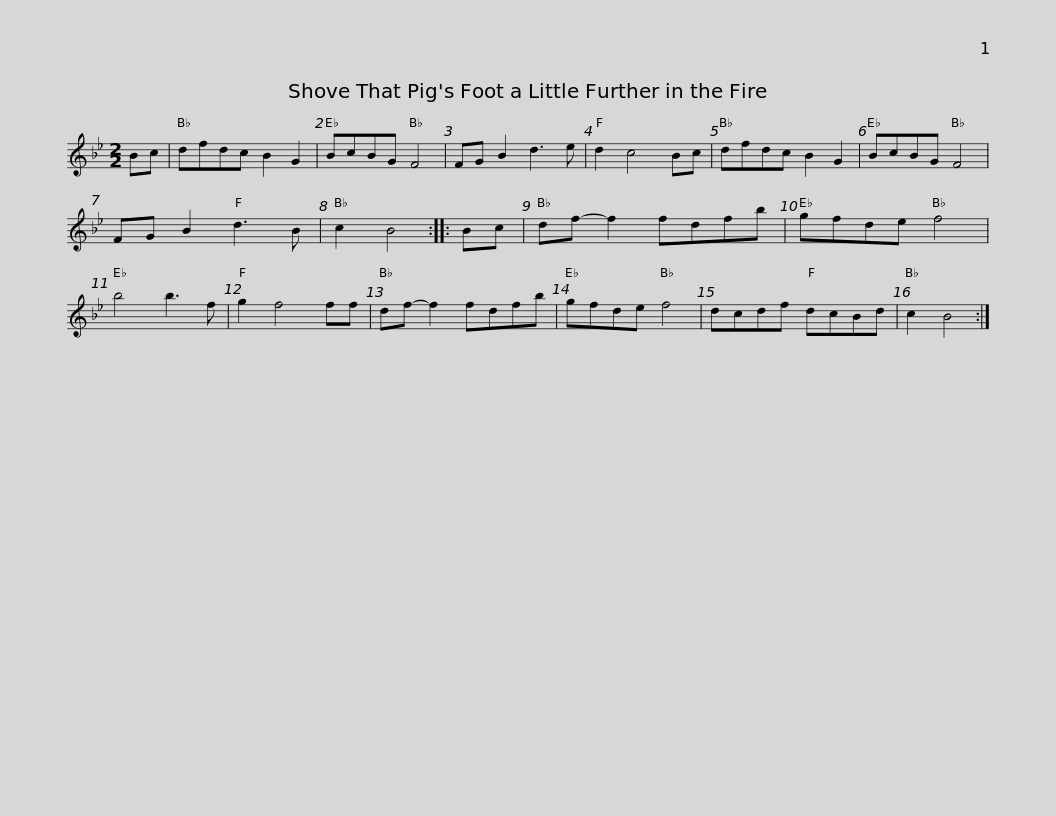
X:1
L:1/8
M:2/2
I:linebreak $
K:Bb
V:1 treble
V:1
 Bc | dfdc B2 G2 | BcBG F4 | FG B2 d3 e | d2 c4 Bc | %5
 dfdc B2 G2 | BcBG F4 | FG B2 d3 B |$ c2 B4 :: Bc | %10
 df- f2 fdfb | gfde f4 | b4 b3 f | g2 f4 ff | df- f2 fdfb | %15
 gfde f4 |$ dcdf dcBd | c2 B4 :| %18
